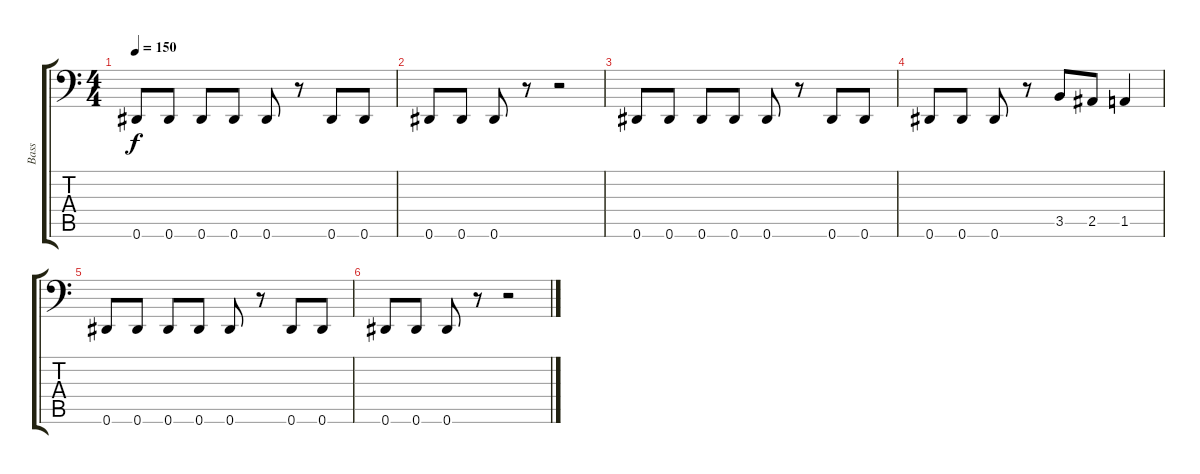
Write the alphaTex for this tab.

\track ("Bass" "Bass") {instrument electricbassfinger}
\staff {score tabs}
\tuning (Eb3 Bb2 Gb2 Db2 Ab1 Eb1) {hide}
\ts (4 4)
\tempo 150
\clef f4
\ks c
0.6.8{dy f} 0.6.8 0.6.8 0.6.8 0.6.8 r.8 0.6.8 0.6.8 |
0.6.8 0.6.8 0.6.8 r.8 r.2 |
0.6.8 0.6.8 0.6.8 0.6.8 0.6.8 r.8 0.6.8 0.6.8 |
0.6.8 0.6.8 0.6.8 r.8 3.5.8 2.5.8 1.5.4 |
0.6.8{volume 12} 0.6.8 0.6.8 0.6.8 0.6.8 r.8 0.6.8 0.6.8 |
0.6.8 0.6.8 0.6.8 r.8 r.2
